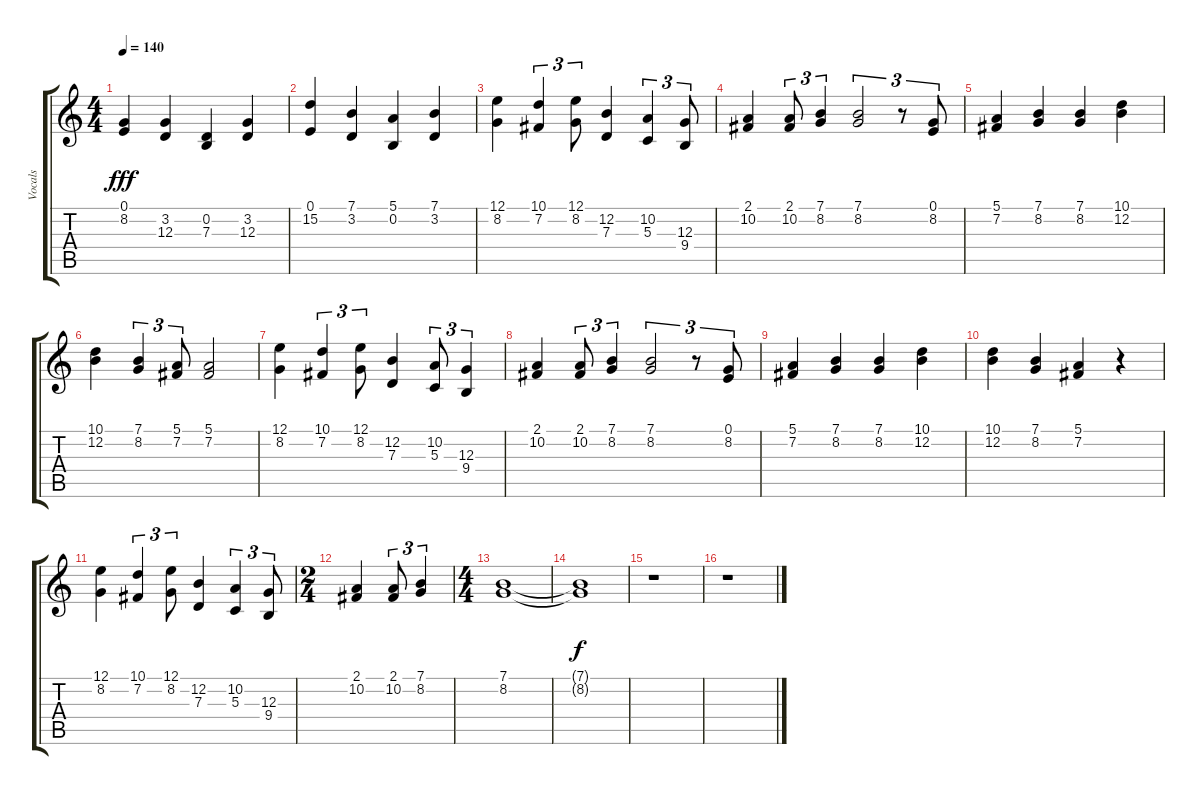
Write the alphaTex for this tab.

\track ("Vocals" "Vocals") {instrument lead3calliope}
\staff {score tabs}
\tuning (E4 B3 G3 D3 A2 E2) {hide}
\ts (4 4)
\tempo 140
\clef g2
\ks c
(0.1 8.2).4{dy fff} (3.2 12.3).4 (0.2 7.3).4 (3.2 12.3).4 |
(0.1 15.2).4 (7.1 3.2).4 (5.1 0.2).4 (7.1 3.2).4 |
(12.1 8.2).4 (10.1 7.2).4{tu (3 2)} (12.1 8.2).8{tu (3 2)} (12.2 7.3).4 (10.2 5.3).4{tu (3 2)} (12.3 9.4).8{tu (3 2)} |
(2.1 10.2).4 (2.1 10.2).8{tu (3 2)} (7.1 8.2).4{tu (3 2)} (7.1 8.2).2{tu (3 2)} r.8{tu (3 2)} (0.1 8.2).8{tu (3 2)} |
(5.1 7.2).4 (7.1 8.2).4 (7.1 8.2).4 (10.1 12.2).4 |
(10.1 12.2).4 (7.1 8.2).4{tu (3 2)} (5.1 7.2).8{tu (3 2)} (5.1 7.2).2 |
(12.1 8.2).4 (10.1 7.2).4{tu (3 2)} (12.1 8.2).8{tu (3 2)} (12.2 7.3).4 (10.2 5.3).8{tu (3 2)} (12.3 9.4).4{tu (3 2)} |
(2.1 10.2).4 (2.1 10.2).8{tu (3 2)} (7.1 8.2).4{tu (3 2)} (7.1 8.2).2{tu (3 2)} r.8{tu (3 2)} (0.1 8.2).8{tu (3 2)} |
(5.1 7.2).4 (7.1 8.2).4 (7.1 8.2).4 (10.1 12.2).4 |
(10.1 12.2).4 (7.1 8.2).4 (5.1 7.2).4 r.4 |
(12.1 8.2).4 (10.1 7.2).4{tu (3 2)} (12.1 8.2).8{tu (3 2)} (12.2 7.3).4 (10.2 5.3).4{tu (3 2)} (12.3 9.4).8{tu (3 2)} |
\ts (2 4)
(2.1 10.2).4 (2.1 10.2).8{tu (3 2)} (7.1 8.2).4{tu (3 2)} |
\ts (4 4)
(7.1 8.2).1 |
(7.1{t} 8.2{t}).1{dy f} |
r.1 |
r.1
